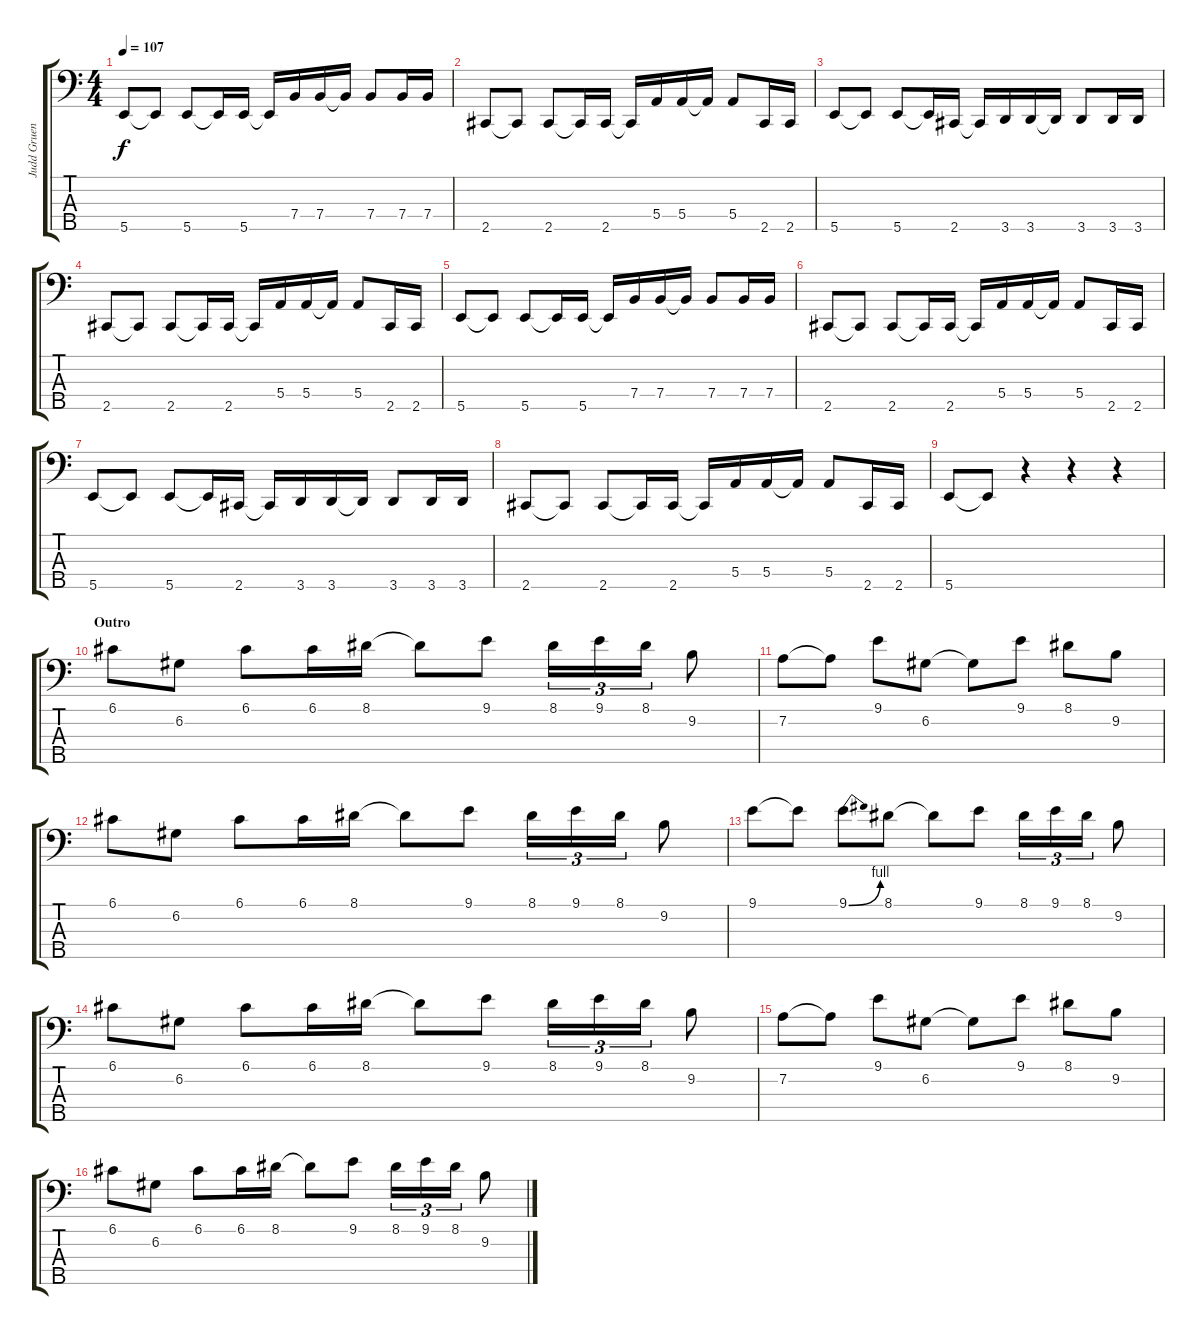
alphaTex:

\track ("Judd Gruenbaum (Bass)" "Judd Gruen") {instrument electricbassfinger}
\staff {score tabs}
\tuning (G2 D2 A1 E1 B0) {hide}
\ts (4 4)
\tempo 107
\clef f4
\ks c
5.5.8{dy f} 5.5{t}.8 5.5.8 5.5{t}.16 5.5.16 5.5{t}.16 7.4.16 7.4.16 7.4{t}.16 7.4.8 7.4.16 7.4.16 |
2.5.8{instrument electricbasspick} 2.5{t}.8 2.5.8 2.5{t}.16 2.5.16 2.5{t}.16 5.4.16 5.4.16 5.4{t}.16 5.4.8 2.5.16 2.5.16 |
5.5.8 5.5{t}.8 5.5.8 5.5{t}.16 2.5.16 2.5{t}.16 3.5.16 3.5.16 3.5{t}.16 3.5.8 3.5.16 3.5.16 |
2.5.8 2.5{t}.8 2.5.8 2.5{t}.16 2.5.16 2.5{t}.16 5.4.16 5.4.16 5.4{t}.16 5.4.8 2.5.16 2.5.16 |
5.5.8 5.5{t}.8 5.5.8 5.5{t}.16 5.5.16 5.5{t}.16 7.4.16 7.4.16 7.4{t}.16 7.4.8 7.4.16 7.4.16 |
2.5.8 2.5{t}.8 2.5.8 2.5{t}.16 2.5.16 2.5{t}.16 5.4.16 5.4.16 5.4{t}.16 5.4.8 2.5.16 2.5.16 |
5.5.8 5.5{t}.8 5.5.8 5.5{t}.16 2.5.16 2.5{t}.16 3.5.16 3.5.16 3.5{t}.16 3.5.8 3.5.16 3.5.16 |
2.5.8 2.5{t}.8 2.5.8 2.5{t}.16 2.5.16 2.5{t}.16 5.4.16 5.4.16 5.4{t}.16 5.4.8 2.5.16 2.5.16 |
5.5.8 5.5{t}.8 r.4 r.4 r.4 |
\section ("" "Outro")
6.1.8{instrument electricbassfinger} 6.2.8 6.1.8 6.1.16 8.1.16 8.1{t}.8 9.1.8 8.1.16{tu (3 2)} 9.1.16{tu (3 2)} 8.1.16{tu (3 2)} 9.2.8 |
7.2.8 7.2{t}.8 9.1.8 6.2.8 6.2{t}.8 9.1.8 8.1.8 9.2.8 |
6.1.8 6.2.8 6.1.8 6.1.16 8.1.16 8.1{t}.8 9.1.8 8.1.16{tu (3 2)} 9.1.16{tu (3 2)} 8.1.16{tu (3 2)} 9.2.8 |
9.1.8 9.1{t}.8 9.1{be (bend 0 0 60 4)}.8 8.1.8 8.1{t}.8 9.1.8 8.1.16{tu (3 2)} 9.1.16{tu (3 2)} 8.1.16{tu (3 2)} 9.2.8 |
6.1.8 6.2.8 6.1.8 6.1.16 8.1.16 8.1{t}.8 9.1.8 8.1.16{tu (3 2)} 9.1.16{tu (3 2)} 8.1.16{tu (3 2)} 9.2.8 |
7.2.8 7.2{t}.8 9.1.8 6.2.8 6.2{t}.8 9.1.8 8.1.8 9.2.8 |
6.1.8 6.2.8 6.1.8 6.1.16 8.1.16 8.1{t}.8 9.1.8 8.1.16{tu (3 2)} 9.1.16{tu (3 2)} 8.1.16{tu (3 2)} 9.2.8
